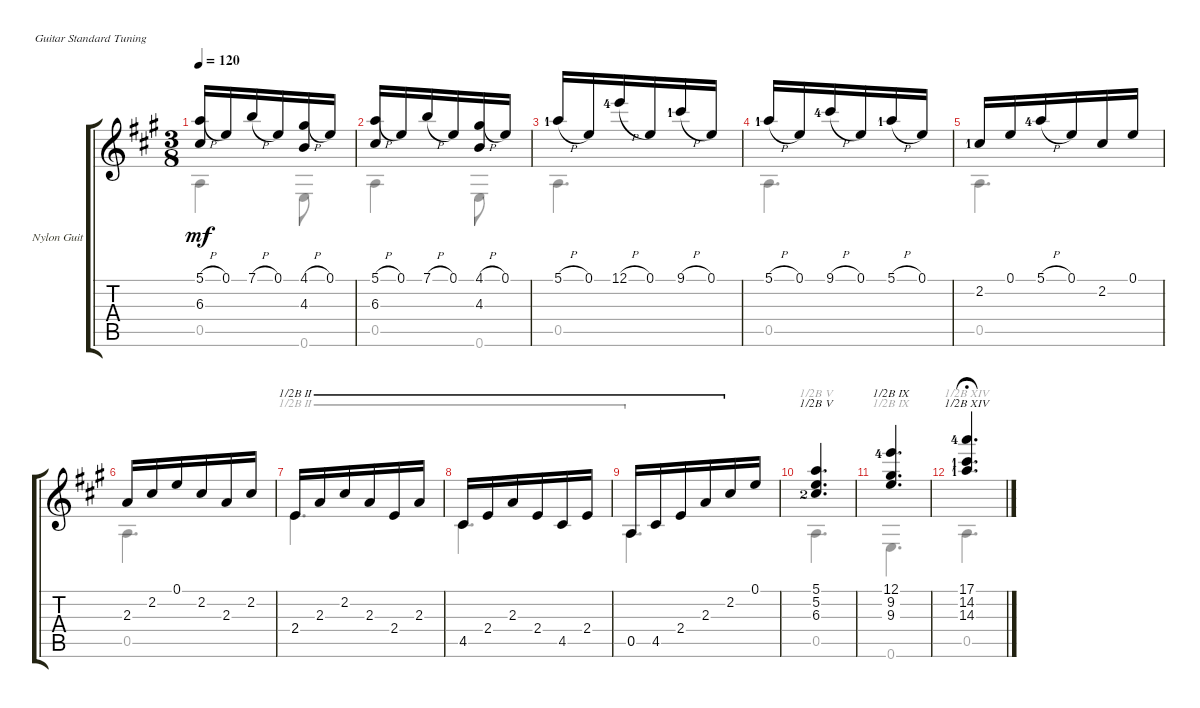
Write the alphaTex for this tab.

\defaultSystemsLayout 4
\bracketExtendMode groupsimilarinstruments
\firstSystemTrackNameOrientation horizontal
\otherSystemsTrackNameOrientation horizontal
\track ("Nylon Guitar" "Nylon Guit") {instrument acousticguitarsteel}
\staff {score tabs}
\tuning (E4 B3 G3 D3 A2 E2)
\voice
\ts (3 8)
\tempo 120
\clef g2
\ks a
(5.1{h} 6.3).16{dy mf} 0.1.16 7.1{h}.16 0.1.16 (4.1{h} 4.3).16 0.1.16 |
(5.1{h} 6.3).16 0.1.16 7.1{h}.16 0.1.16 (4.1{h} 4.3).16 0.1.16 |
5.1{h lf 2}.16 0.1.16 12.1{h lf 5}.16 0.1.16 9.1{h lf 2}.16 0.1.16 |
5.1{h lf 2}.16 0.1.16 9.1{h lf 5}.16 0.1.16 5.1{h lf 2}.16 0.1.16 |
2.2{lf 2}.16 0.1.16 5.1{h lf 5}.16 0.1.16 2.2.16 0.1.16 |
2.3.16 2.2.16 0.1.16 2.2.16 2.3.16 2.2.16 |
2.4.16{barre (2 half)} 2.3.16{barre (2 half)} 2.2.16{barre (2 half)} 2.3.16{barre (2 half)} 2.4.16{barre (2 half)} 2.3.16{barre (2 half)} |
4.5.16{barre (2 half)} 2.4.16{barre (2 half)} 2.3.16{barre (2 half)} 2.4.16{barre (2 half)} 4.5.16{barre (2 half)} 2.4.16{barre (2 half)} |
0.5.16{barre (2 half)} 4.5.16{barre (2 half)} 2.4.16{barre (2 half)} 2.3.16{barre (2 half)} 2.2.16{barre (2 half)} 0.1.16 |
(5.1 5.2 6.3{lf 3}).4{d barre (5 half)} |
(9.2 9.3 12.1{lf 5}).4{d barre (9 half)} |
(17.1{lf 5} 14.2{lf 2} 14.3{lf 2}).4{d fermata (medium 0.2) barre (14 half)}
\voice
\clef g2
\ottava regular
\simile none
\ks a
0.5.4{dy mf} 0.6.8 |
0.5.4 0.6.8 |
0.5.4{d} |
0.5.4{d} |
0.5.4{d} |
0.5.4{d} |
2.4.4{d barre (2 half)} |
4.5.4{d barre (2 half)} |
0.5.4{d barre (2 half)} |
0.5.4{d barre (5 half)} |
0.6.4{d barre (9 half)} |
0.5.4{d fermata (medium 0.2) barre (14 half)}
